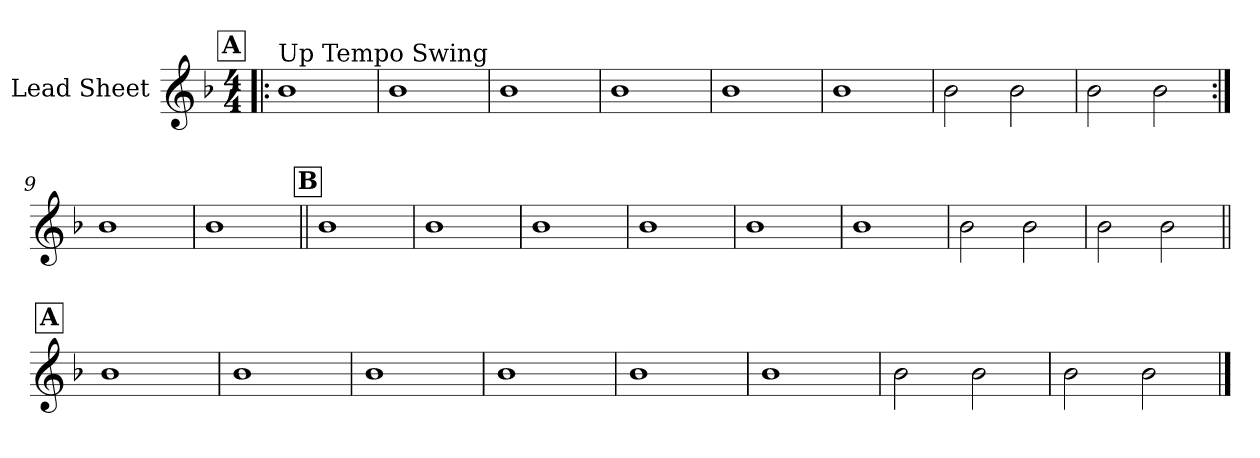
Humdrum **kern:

**kern
*part1
*staff1
*I"Lead Sheet
*clefG2
*k[b-]
*F:
*M4/4
!!LO:REH:place=s1:a:fs=14:t=A
=1!|:
!LO:TX:a:t=Up Tempo Swing
1b-
=2
1b-
=3
1b-
=4
1b-
!!LO:LB:g=z
=5
1b-
=6
1b-
=7
2b-\
2b-\
=8
2b-\
2b-\
!!LO:LB:g=z
=9:|!
1b-
=10
1b-
!!LO:LB:g=z
!!LO:REH:place=s1:a:fs=14:t=B
=11||
1b-
=12
1b-
=13
1b-
=14
1b-
!!LO:LB:g=z
=15
1b-
=16
1b-
=17
2b-\
2b-\
=18
2b-\
2b-\
!!LO:LB:g=z
!!LO:REH:place=s1:a:fs=14:t=A
=19||
1b-
=20
1b-
=21
1b-
=22
1b-
!!LO:LB:g=z
=23
1b-
=24
1b-
=25
2b-\
2b-\
=26
2b-\
2b-\
==
*-
